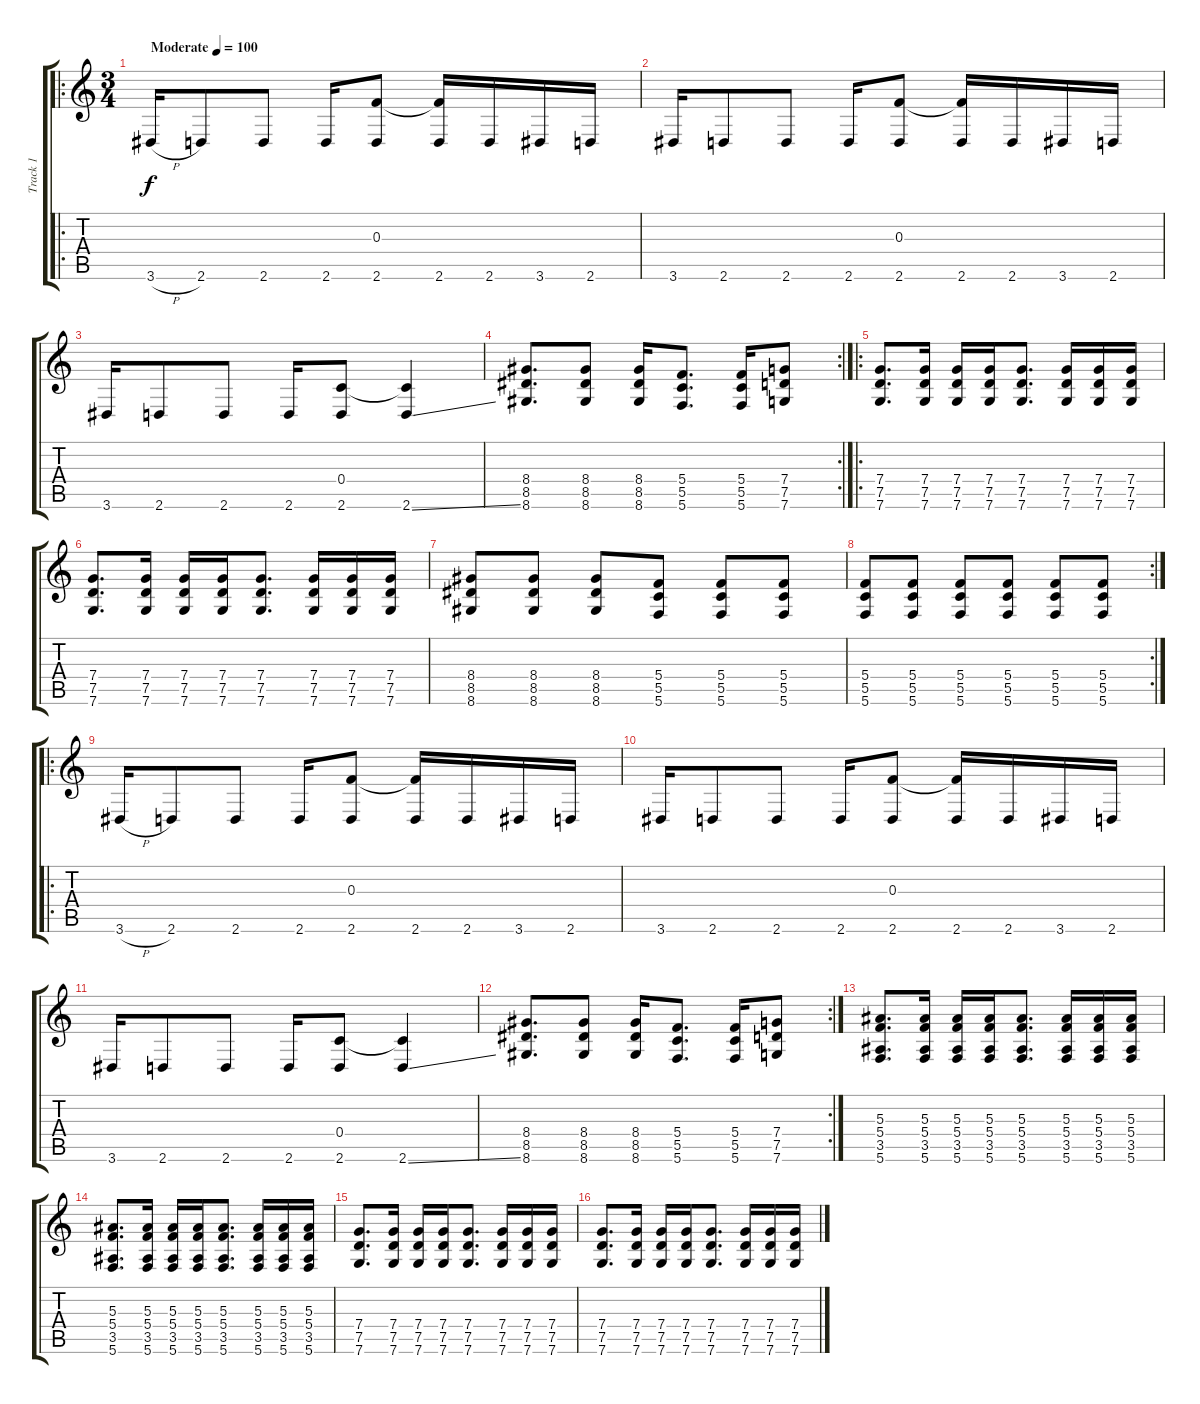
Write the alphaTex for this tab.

\track ("Track 1" "Track 1") {instrument distortionguitar}
\staff {score tabs}
\tuning (D4 A3 F3 C3 G2 C2) {hide}
\ro
\ts (3 4)
\tempo (100 "Moderate")
\clef g2
\ks c
3.6{h}.16{dy f instrument distortionguitar} 2.6.8 2.6.8 2.6.16 (0.3 2.6).8 (0.3{t} 2.6).16 2.6.16 3.6.16 2.6.16 |
3.6.16 2.6.8 2.6.8 2.6.16 (0.3 2.6).8 (0.3{t} 2.6).16 2.6.16 3.6.16 2.6.16 |
3.6.16 2.6.8 2.6.8 2.6.16 (0.4 2.6).8 (0.4{t} 2.6{ss}).4 |
\rc 2
(8.4 8.5 8.6).8{d} (8.4 8.5 8.6).8 (8.4 8.5 8.6).16 (5.4 5.5 5.6).8{d} (5.4 5.5 5.6).16 (7.4 7.5 7.6).8 |
\ro
(7.4 7.5 7.6).8{d} (7.4 7.5 7.6).16 (7.4 7.5 7.6).16 (7.4 7.5 7.6).16 (7.4 7.5 7.6).8{d} (7.4 7.5 7.6).16 (7.4 7.5 7.6).16 (7.4 7.5 7.6).16 |
(7.4 7.5 7.6).8{d} (7.4 7.5 7.6).16 (7.4 7.5 7.6).16 (7.4 7.5 7.6).16 (7.4 7.5 7.6).8{d} (7.4 7.5 7.6).16 (7.4 7.5 7.6).16 (7.4 7.5 7.6).16 |
(8.4 8.5 8.6).8 (8.4 8.5 8.6).8 (8.4 8.5 8.6).8 (5.4 5.5 5.6).8 (5.4 5.5 5.6).8 (5.4 5.5 5.6).8 |
\rc 2
(5.4 5.5 5.6).8 (5.4 5.5 5.6).8 (5.4 5.5 5.6).8 (5.4 5.5 5.6).8 (5.4 5.5 5.6).8 (5.4 5.5 5.6).8 |
\ro
3.6{h}.16 2.6.8 2.6.8 2.6.16 (0.3 2.6).8 (0.3{t} 2.6).16 2.6.16 3.6.16 2.6.16 |
3.6.16 2.6.8 2.6.8 2.6.16 (0.3 2.6).8 (0.3{t} 2.6).16 2.6.16 3.6.16 2.6.16 |
3.6.16 2.6.8 2.6.8 2.6.16 (0.4 2.6).8 (0.4{t} 2.6{ss}).4 |
\rc 2
(8.4 8.5 8.6).8{d} (8.4 8.5 8.6).8 (8.4 8.5 8.6).16 (5.4 5.5 5.6).8{d} (5.4 5.5 5.6).16 (7.4 7.5 7.6).8 |
(5.3 5.4 3.5 5.6).8{d} (5.3 5.4 3.5 5.6).16 (5.3 5.4 3.5 5.6).16 (5.3 5.4 3.5 5.6).16 (5.3 5.4 3.5 5.6).8{d} (5.3 5.4 3.5 5.6).16 (5.3 5.4 3.5 5.6).16 (5.3 5.4 3.5 5.6).16 |
(5.3 5.4 3.5 5.6).8{d} (5.3 5.4 3.5 5.6).16 (5.3 5.4 3.5 5.6).16 (5.3 5.4 3.5 5.6).16 (5.3 5.4 3.5 5.6).8{d} (5.3 5.4 3.5 5.6).16 (5.3 5.4 3.5 5.6).16 (5.3 5.4 3.5 5.6).16 |
(7.4 7.5 7.6).8{d} (7.4 7.5 7.6).16 (7.4 7.5 7.6).16 (7.4 7.5 7.6).16 (7.4 7.5 7.6).8{d} (7.4 7.5 7.6).16 (7.4 7.5 7.6).16 (7.4 7.5 7.6).16 |
(7.4 7.5 7.6).8{d} (7.4 7.5 7.6).16 (7.4 7.5 7.6).16 (7.4 7.5 7.6).16 (7.4 7.5 7.6).8{d} (7.4 7.5 7.6).16 (7.4 7.5 7.6).16 (7.4 7.5 7.6).16
